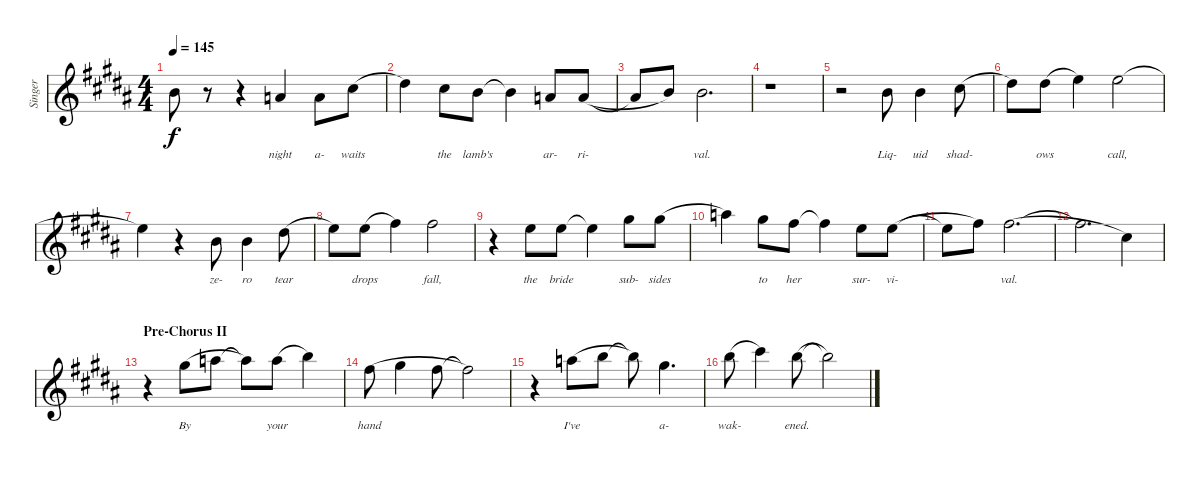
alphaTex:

\defaultSystemsLayout 4
\bracketExtendMode groupsimilarinstruments
\otherSystemsTrackNameOrientation horizontal
\track ("Vocals" "Singer") {multiBarRest instrument voiceoohs}
\staff {score}
\tuning (E4 B3 G3 D3 A2 E2)
\ts (4 4)
\tempo 145
\clef g2
\ks b
7.1{t acc forcenatural}.8{dy f} r.8 r.4 5.1{acc forcenatural}.4{lyrics (0 "night") lyrics (1 "") lyrics (2 "") lyrics (3 "") lyrics (4 "")} 5.1{acc forcenatural}.8{lyrics (0 "a-") lyrics (1 "") lyrics (2 "") lyrics (3 "") lyrics (4 "")} 9.1{acc #}.8{lyrics (0 "waits") lyrics (1 "") lyrics (2 "") lyrics (3 "") lyrics (4 "") legatoorigin} |
11.1{acc #}.4 9.1{acc #}.8{lyrics (0 "the") lyrics (1 "") lyrics (2 "") lyrics (3 "") lyrics (4 "")} 7.1{acc forcenatural}.8{lyrics (0 "lamb's") lyrics (1 "") lyrics (2 "") lyrics (3 "") lyrics (4 "")} 7.1{t acc forcenatural}.4 5.1{acc forcenatural}.8{lyrics (0 "ar-") lyrics (1 "") lyrics (2 "") lyrics (3 "") lyrics (4 "")} 5.1{acc forcenatural}.8{lyrics (0 "ri-") lyrics (1 "") lyrics (2 "") lyrics (3 "") lyrics (4 "") legatoorigin} |
5.1{t acc forcenatural}.8{legatoorigin} 7.1{acc forcenatural}.8 7.1{acc forcenatural}.2{d lyrics (0 "val.") lyrics (1 "") lyrics (2 "") lyrics (3 "") lyrics (4 "")} |
r.1 |
r.2 7.1{acc forcenatural}.8{lyrics (0 "Liq-") lyrics (1 "") lyrics (2 "") lyrics (3 "") lyrics (4 "")} 7.1{acc forcenatural}.4{lyrics (0 "uid") lyrics (1 "") lyrics (2 "") lyrics (3 "") lyrics (4 "")} 9.1{acc #}.8{lyrics (0 "shad-") lyrics (1 "") lyrics (2 "") lyrics (3 "") lyrics (4 "") legatoorigin} |
11.1{acc #}.8 11.1{acc #}.8{lyrics (0 "ows") lyrics (1 "") lyrics (2 "") lyrics (3 "") lyrics (4 "") legatoorigin} 12.1{acc forcenatural}.4 12.1{acc forcenatural}.2{lyrics (0 "call,") lyrics (1 "") lyrics (2 "") lyrics (3 "") lyrics (4 "")} |
12.1{t acc forcenatural}.4 r.4 7.1{acc forcenatural}.8{lyrics (0 "ze-") lyrics (1 "") lyrics (2 "") lyrics (3 "") lyrics (4 "")} 7.1{acc forcenatural}.4{lyrics (0 "ro") lyrics (1 "") lyrics (2 "") lyrics (3 "") lyrics (4 "")} 11.1{acc #}.8{lyrics (0 "tear") lyrics (1 "") lyrics (2 "") lyrics (3 "") lyrics (4 "") legatoorigin} |
12.1{acc forcenatural}.8 12.1{acc forcenatural}.8{lyrics (0 "drops") lyrics (1 "") lyrics (2 "") lyrics (3 "") lyrics (4 "") legatoorigin} 14.1{acc #}.4 14.1{acc #}.2{lyrics (0 "fall,") lyrics (1 "") lyrics (2 "") lyrics (3 "") lyrics (4 "")} |
r.4 12.1{acc forcenatural}.8{lyrics (0 "the") lyrics (1 "") lyrics (2 "") lyrics (3 "") lyrics (4 "")} 12.1{acc forcenatural}.8{lyrics (0 "bride") lyrics (1 "") lyrics (2 "") lyrics (3 "") lyrics (4 "")} 12.1{t acc forcenatural}.4 16.1{acc #}.8{lyrics (0 "sub-") lyrics (1 "") lyrics (2 "") lyrics (3 "") lyrics (4 "")} 16.1{acc #}.8{lyrics (0 "sides") lyrics (1 "") lyrics (2 "") lyrics (3 "") lyrics (4 "") legatoorigin} |
17.1{acc forcenatural}.4 16.1{acc #}.8{lyrics (0 "to") lyrics (1 "") lyrics (2 "") lyrics (3 "") lyrics (4 "")} 14.1{acc #}.8{lyrics (0 "her") lyrics (1 "") lyrics (2 "") lyrics (3 "") lyrics (4 "")} 14.1{t acc #}.4 12.1{acc forcenatural}.8{lyrics (0 "sur-") lyrics (1 "") lyrics (2 "") lyrics (3 "") lyrics (4 "")} 12.1{acc forcenatural}.8{lyrics (0 "vi-") lyrics (1 "") lyrics (2 "") lyrics (3 "") lyrics (4 "") legatoorigin} |
12.1{t acc forcenatural}.8{legatoorigin} 14.1{acc #}.8 14.1{acc #}.2{d lyrics (0 "val.") lyrics (1 "") lyrics (2 "") lyrics (3 "") lyrics (4 "") legatoorigin} |
14.1{t acc #}.2{d legatoorigin} 9.1{acc #}.4 |
\section ("" "Pre-Chorus II")
r.4 16.1{acc #}.8{lyrics (0 "By") lyrics (1 "") lyrics (2 "") lyrics (3 "") lyrics (4 "") legatoorigin} 17.1{acc forcenatural}.8{legatoorigin} 17.1{t acc forcenatural}.8 17.1{acc forcenatural}.8{lyrics (0 "your") lyrics (1 "") lyrics (2 "") lyrics (3 "") lyrics (4 "") legatoorigin} 19.1{acc forcenatural}.4 |
14.1{acc #}.8{lyrics (0 "hand") lyrics (1 "") lyrics (2 "") lyrics (3 "") lyrics (4 "") legatoorigin} 16.1{acc #}.4{legatoorigin} 14.1{acc #}.8{legatoorigin} 14.1{t acc #}.2 |
r.4 17.1{acc forcenatural}.8{lyrics (0 "I've") lyrics (1 "") lyrics (2 "") lyrics (3 "") lyrics (4 "") legatoorigin} 19.1{acc forcenatural}.8{legatoorigin} 19.1{t acc forcenatural}.8 16.1{acc #}.4{d lyrics (0 "a-") lyrics (1 "") lyrics (2 "") lyrics (3 "") lyrics (4 "")} |
19.1{acc forcenatural}.8{lyrics (0 "wak-") lyrics (1 "") lyrics (2 "") lyrics (3 "") lyrics (4 "") legatoorigin} 21.1{acc #}.4 19.1{acc forcenatural}.8{lyrics (0 "ened.") lyrics (1 "") lyrics (2 "") lyrics (3 "") lyrics (4 "") legatoorigin} 19.1{t acc forcenatural}.2{legatoorigin}
